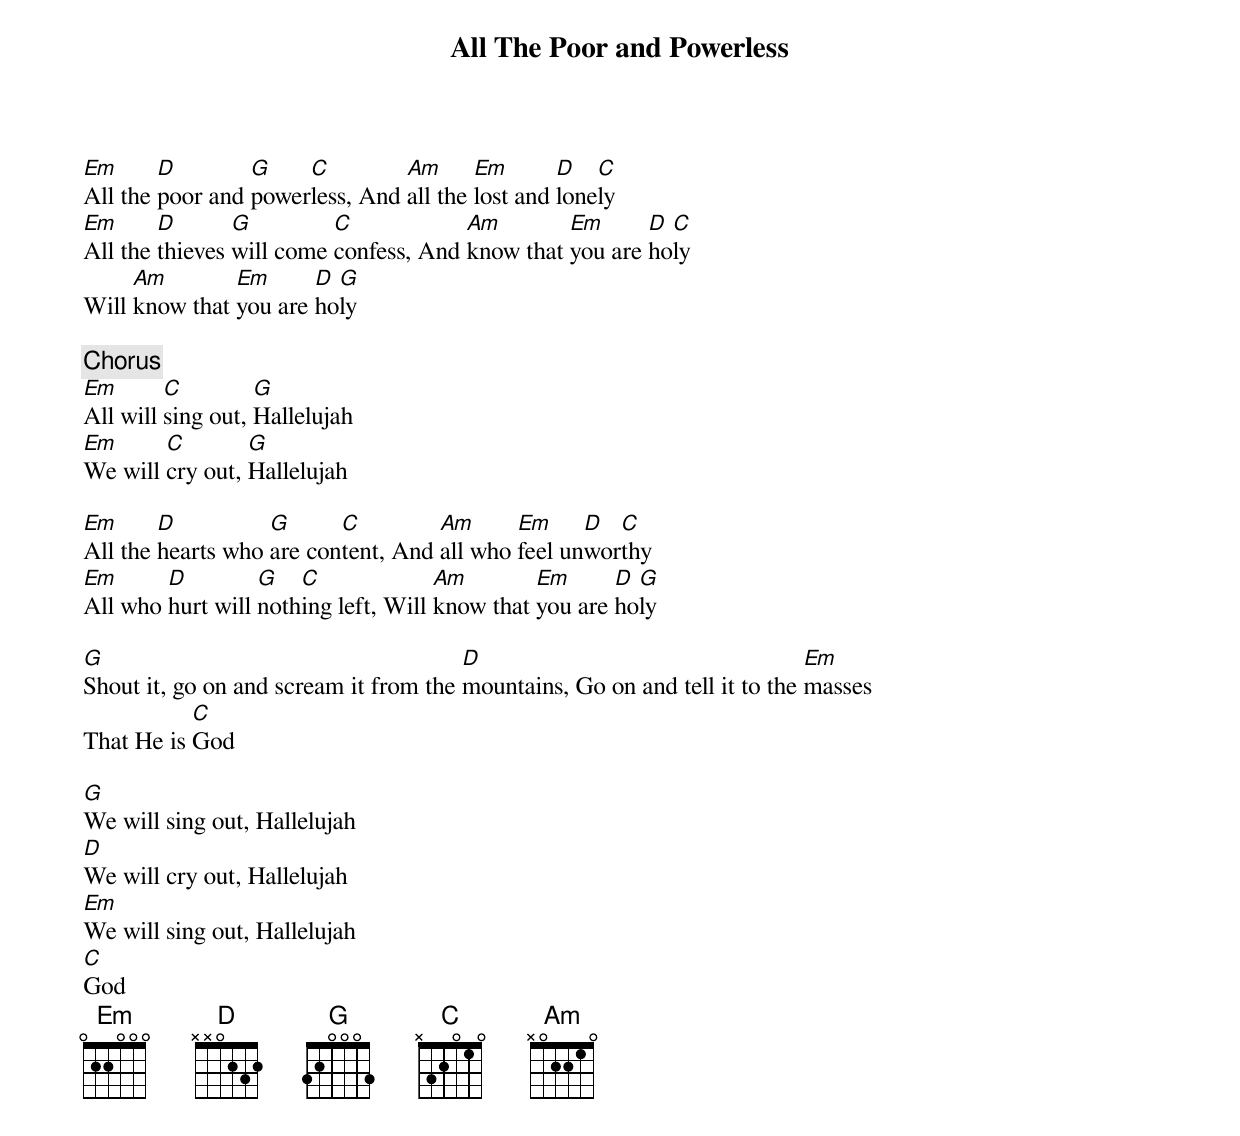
{Title: All The Poor and Powerless}

{Verse 1}
[Em]All the [D]poor and [G]power[C]less, And [Am]all the [Em]lost and [D]lone[C]ly
[Em]All the [D]thieves [G]will come [C]confess, And [Am]know that [Em]you are [D]ho[C]ly
Will [Am]know that [Em]you are [D]ho[G]ly

{Chorus}
[Em]All will [C]sing out, [G]Hallelujah
[Em]We will [C]cry out, [G]Hallelujah

{Verse 2}
[Em]All the [D]hearts who [G]are con[C]tent, And [Am]all who [Em]feel un[D]wor[C]thy
[Em]All who [D]hurt will [G]noth[C]ing left, Will [Am]know that [Em]you are [D]ho[G]ly

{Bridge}
[G]Shout it, go on and scream it from the [D]mountains, Go on and tell it to the [Em]masses
That He is [C]God

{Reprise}
[G]We will sing out, Hallelujah
[D]We will cry out, Hallelujah
[Em]We will sing out, Hallelujah
[C]God
